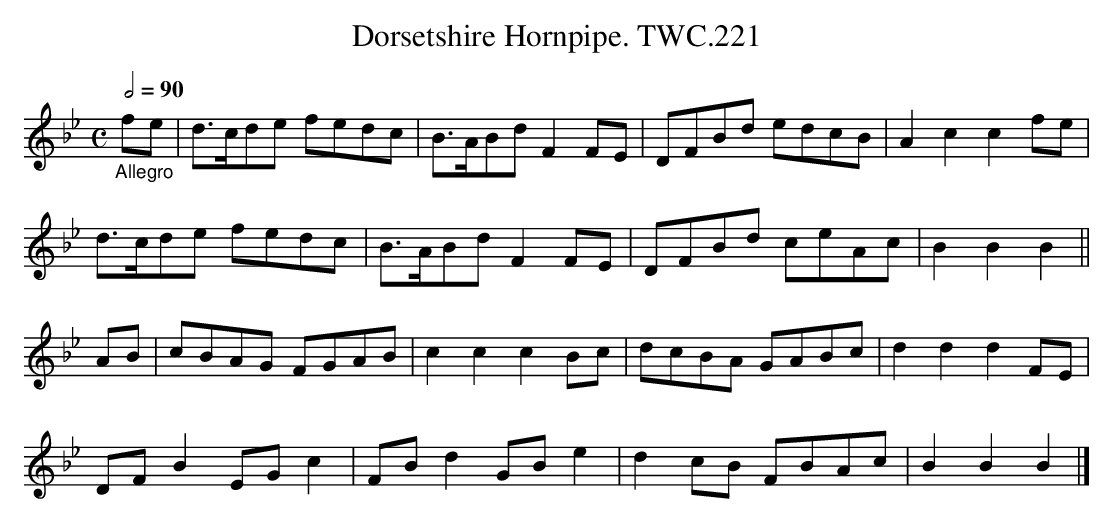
X:1
T:Dorsetshire Hornpipe. TWC.221
L:1/8
M:C
Q:1/2=90
K:Bb
"_Allegro"\
fe|d>cde fedc|B>ABd F2 FE|DFBd edcB|A2c2c2 fe|
d>cde fedc|B>ABd F2 FE|DFBd ceAc|B2B2B2||
AB|cBAG FGAB|c2c2c2 Bc|dcBA GABc|d2d2d2 FE|
DF B2 EG c2|FB d2 GB e2|d2 cB FBAc|B2B2B2 |]
